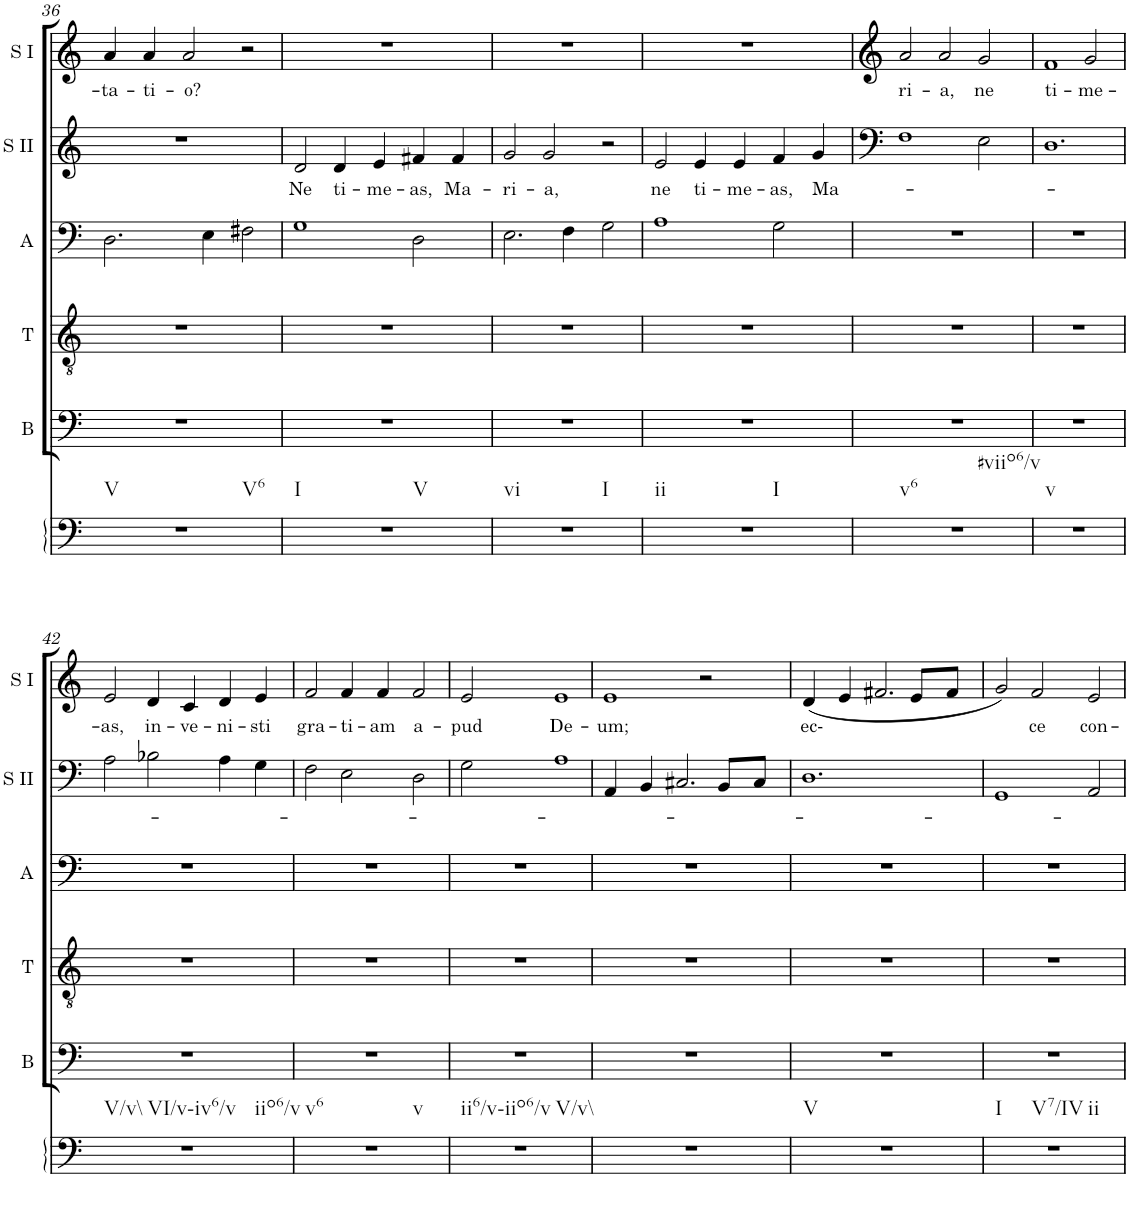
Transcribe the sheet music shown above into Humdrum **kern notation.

**kern	**kern	**kern	**kern	**kern	**text	**kern	**text
*part6	*part5	*part4	*part3	*part2	*part2	*part1	*part1
*staff6	*staff5	*staff4	*staff3	*staff2	*staff2	*staff1	*staff1
*I"Continuo	*I"Bass	*I"Tenor	*I"Alto	*I"Soprano II	*	*I"Soprano I	*
*	*I'B	*I'T	*I'A	*I'S II	*	*I'S I	*
!!LO:PB:g=z
*clefF4	*clefF4	*clefGv2	*clefG2	*clefG2	*	*clefG2	*
*k[]	*k[]	*k[]	*k[]	*k[]	*	*k[]	*
*M3/2	*M3/2	*M3/2	*M3/2	*M3/2	*	*M3/2	*
=36	=36	=36	=36	=36	=36	=36	=36
!LO:TX:b:t=V	!	!	!	!	!	!	!
!LO:TX:b:t=V6	!	!	!	!	!	!	!
!	!	!	!	!	!	!	!LO:LY:b
1.r	1.r	1.r	2.D\	1.r	.	4a/	ta-
!	!	!	!	!	!	!	!LO:LY:b
.	.	.	.	.	.	4a/	ti-
!	!	!	!	!	!	!	!LO:LY:b
.	.	.	.	.	.	2a/	o?
.	.	.	4E\	.	.	.	.
.	.	.	2F#X\	.	.	2r	.
=37	=37	=37	=37	=37	=37	=37	=37
!LO:TX:b:t=I	!	!	!	!	!	!	!
!LO:TX:b:t=V	!	!	!	!	!	!	!
!	!	!	!	!	!LO:LY:b	!	!
1.r	1.r	1.r	1G	2d/	Ne	1.r	.
!	!	!	!	!	!LO:LY:b	!	!
.	.	.	.	4d/	ti-	.	.
!	!	!	!	!	!LO:LY:b	!	!
.	.	.	.	4e/	me-	.	.
!	!	!	!	!	!LO:LY:b	!	!
.	.	.	2D\	4f#X/	as,	.	.
!	!	!	!	!	!LO:LY:b	!	!
.	.	.	.	4f#/	Ma-	.	.
=38	=38	=38	=38	=38	=38	=38	=38
!LO:TX:b:t=vi	!	!	!	!	!	!	!
!LO:TX:b:t=I	!	!	!	!	!	!	!
!	!	!	!	!	!LO:LY:b	!	!
1.r	1.r	1.r	2.E\	2g/	ri-	1.r	.
!	!	!	!	!	!LO:LY:b	!	!
.	.	.	.	2g/	a,	.	.
.	.	.	4F\	.	.	.	.
.	.	.	2G\	2r	.	.	.
=39	=39	=39	=39	=39	=39	=39	=39
!LO:TX:b:t=ii	!	!	!	!	!	!	!
!LO:TX:b:t=I	!	!	!	!	!	!	!
!	!	!	!	!	!LO:LY:b	!	!
1.r	1.r	1.r	1A	2e/	ne	1.r	.
!	!	!	!	!	!LO:LY:b	!	!
.	.	.	.	4e/	ti-	.	.
!	!	!	!	!	!LO:LY:b	!	!
.	.	.	.	4e/	me-	.	.
!	!	!	!	!	!LO:LY:b	!	!
.	.	.	2G\	4f/	as,	.	.
!	!	!	!	!	!LO:LY:b	!	!
.	.	.	.	4g/	Ma-	.	.
=40	=40	=40	=40	=40	=40	=40	=40
!LO:TX:b:t=v6	!	!	!	!	!	!	!
!LO:TX:b:t=#viio6/v	!	!	!	!	!	!	!
!	!	!	!	!	!	!	!LO:LY:b
1.r	1.r	1.r	1.r	1F	.	2a/	ri-
!	!	!	!	!	!	!	!LO:LY:b
.	.	.	.	.	.	2a/	a,
!	!	!	!	!	!	!	!LO:LY:b
.	.	.	.	2E\	.	2g/	ne
=41	=41	=41	=41	=41	=41	=41	=41
!LO:TX:b:t=v	!	!	!	!	!	!	!
!	!	!	!	!	!	!	!LO:LY:b
1.r	1.r	1.r	1.r	1.D	.	1f	ti-
!	!	!	!	!	!	!	!LO:LY:b
.	.	.	.	.	.	2g/	me-
!!LO:LB:g=z
=42	=42	=42	=42	=42	=42	=42	=42
!LO:TX:b:t=V/v\\	!	!	!	!	!	!	!
!LO:TX:b:t=VI/v-iv6/v	!	!	!	!	!	!	!
!LO:TX:b:t=iio6/v	!	!	!	!	!	!	!
!	!	!	!	!	!	!	!LO:LY:b
1.r	1.r	1.r	1.r	2A\	.	2e/	as,
!	!	!	!	!	!	!	!LO:LY:b
.	.	.	.	2B-X\	.	4d/	in-
!	!	!	!	!	!	!	!LO:LY:b
.	.	.	.	.	.	4c/	ve-
!	!	!	!	!	!	!	!LO:LY:b
.	.	.	.	4A\	.	4d/	ni-
!	!	!	!	!	!	!	!LO:LY:b
.	.	.	.	4G\	.	4e/	sti
=43	=43	=43	=43	=43	=43	=43	=43
!LO:TX:b:t=v6	!	!	!	!	!	!	!
!LO:TX:b:t=v	!	!	!	!	!	!	!
!	!	!	!	!	!	!	!LO:LY:b
1.r	1.r	1.r	1.r	2F\	.	2f/	gra-
!	!	!	!	!	!	!	!LO:LY:b
.	.	.	.	2E\	.	4f/	ti-
!	!	!	!	!	!	!	!LO:LY:b
.	.	.	.	.	.	4f/	am
!	!	!	!	!	!	!	!LO:LY:b
.	.	.	.	2D\	.	2f/	a-
=44	=44	=44	=44	=44	=44	=44	=44
!LO:TX:b:t=ii6/v-iio6/v	!	!	!	!	!	!	!
!LO:TX:b:t=V/v\\	!	!	!	!	!	!	!
!	!	!	!	!	!	!	!LO:LY:b
1.r	1.r	1.r	1.r	2G\	.	2e/	pud
!	!	!	!	!	!	!	!LO:LY:b
.	.	.	.	1A	.	1e	De-
=45	=45	=45	=45	=45	=45	=45	=45
!	!	!	!	!	!	!	!LO:LY:b
1.r	1.r	1.r	1.r	4AA/	.	1e	um;
.	.	.	.	4BB/	.	.	.
.	.	.	.	2.C#X/	.	.	.
.	.	.	.	.	.	2r	.
.	.	.	.	8BB/L	.	.	.
.	.	.	.	8C#/J	.	.	.
=46	=46	=46	=46	=46	=46	=46	=46
!LO:TX:b:t=V	!	!	!	!	!	!	!
!	!	!	!	!	!	!	!LO:LY:b
1.r	1.r	1.r	1.r	1.D	.	(4d/	ec-
.	.	.	.	.	.	4e/	.
.	.	.	.	.	.	2.f#X/	.
.	.	.	.	.	.	8e/L	.
.	.	.	.	.	.	8f#/J	.
=47	=47	=47	=47	=47	=47	=47	=47
!LO:TX:b:t=I	!	!	!	!	!	!	!
!LO:TX:b:t=V7/IV	!	!	!	!	!	!	!
!LO:TX:b:t=ii	!	!	!	!	!	!	!
1.r	1.r	1.r	1.r	1GG	.	2g/)	.
!	!	!	!	!	!	!	!LO:LY:b
.	.	.	.	.	.	2f/	ce
!	!	!	!	!	!	!	!LO:LY:b
.	.	.	.	2AA/	.	2e/	con-
=	=	=	=	=	=	=	=
*-	*-	*-	*-	*-	*-	*-	*-
